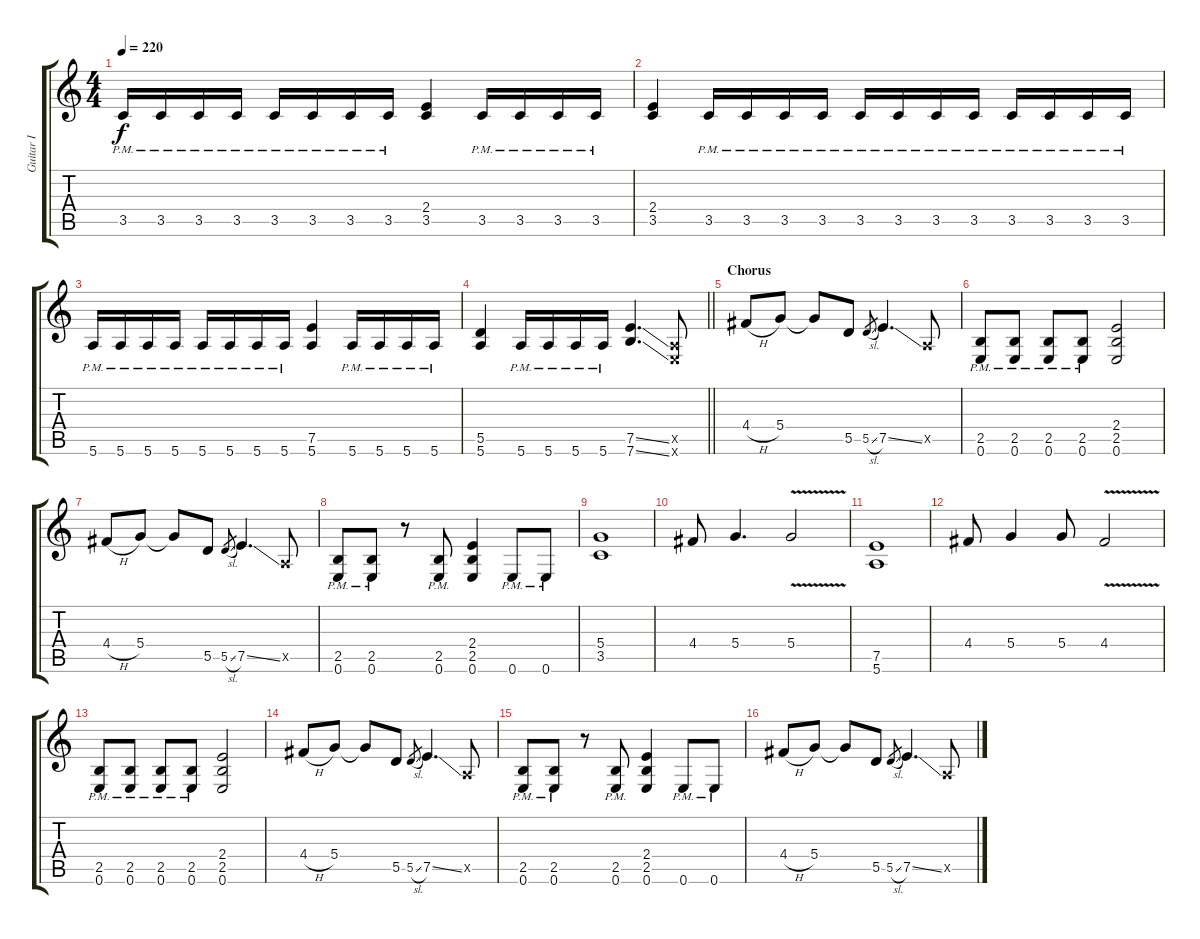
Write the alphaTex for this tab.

\track ("Guitar I" "Guitar I") {instrument distortionguitar}
\staff {score tabs}
\tuning (E4 B3 G3 D3 A2 E2) {hide}
\ts (4 4)
\tempo 220
\clef g2
\ks c
3.5{pm}.16{dy f} 3.5{pm}.16 3.5{pm}.16 3.5{pm}.16 3.5{pm}.16 3.5{pm}.16 3.5{pm}.16 3.5{pm}.16 (2.4 3.5).4 3.5{pm}.16 3.5{pm}.16 3.5{pm}.16 3.5{pm}.16 |
(2.4 3.5).4 3.5{pm}.16 3.5{pm}.16 3.5{pm}.16 3.5{pm}.16 3.5{pm}.16 3.5{pm}.16 3.5{pm}.16 3.5{pm}.16 3.5{pm}.16 3.5{pm}.16 3.5{pm}.16 3.5{pm}.16 |
5.6{pm}.16 5.6{pm}.16 5.6{pm}.16 5.6{pm}.16 5.6{pm}.16 5.6{pm}.16 5.6{pm}.16 5.6{pm}.16 (7.5 5.6).4 5.6{pm}.16 5.6{pm}.16 5.6{pm}.16 5.6{pm}.16 |
\barLineRight lightlight
(5.5 5.6).4 5.6{pm}.16 5.6{pm}.16 5.6{pm}.16 5.6{pm}.16 (7.5{ss} 7.6{ss}).4{d} (0.5{x} 0.6{x}).8 |
\section ("" "Chorus")
4.4{h}.8 5.4.8 5.4{t}.8 5.5.8 5.5{sl}.8{gr} 7.5{ss}.4{d} 0.5{x}.8 |
(2.5{pm} 0.6{pm}).8 (2.5{pm} 0.6{pm}).8 (2.5{pm} 0.6{pm}).8 (2.5{pm} 0.6{pm}).8 (2.4 2.5 0.6).2 |
4.4{h}.8 5.4.8 5.4{t}.8 5.5.8 5.5{sl}.8{gr} 7.5{ss}.4{d} 0.5{x}.8 |
(2.5{pm} 0.6{pm}).8 (2.5{pm} 0.6{pm}).8 r.8 (2.5{pm} 0.6{pm}).8 (2.4 2.5 0.6).4 0.6{pm}.8 0.6{pm}.8 |
(5.4 3.5).1 |
4.4.8 5.4.4{d} 5.4{v}.2 |
(7.5 5.6).1 |
4.4.8 5.4.4 5.4.8 4.4{v}.2 |
(2.5{pm} 0.6{pm}).8 (2.5{pm} 0.6{pm}).8 (2.5{pm} 0.6{pm}).8 (2.5{pm} 0.6{pm}).8 (2.4 2.5 0.6).2 |
4.4{h}.8 5.4.8 5.4{t}.8 5.5.8 5.5{sl}.8{gr} 7.5{ss}.4{d} 0.5{x}.8 |
(2.5{pm} 0.6{pm}).8 (2.5{pm} 0.6{pm}).8 r.8 (2.5{pm} 0.6{pm}).8 (2.4 2.5 0.6).4 0.6{pm}.8 0.6{pm}.8 |
4.4{h}.8 5.4.8 5.4{t}.8 5.5.8 5.5{sl}.8{gr} 7.5{ss}.4{d} 0.5{x}.8
